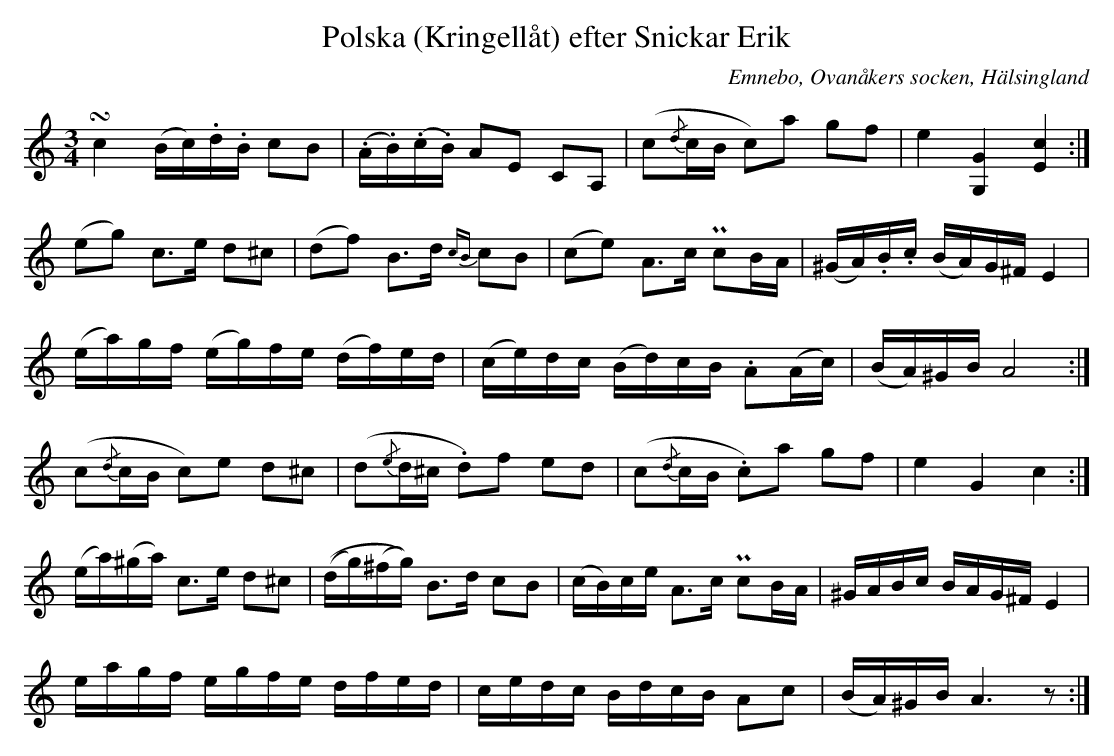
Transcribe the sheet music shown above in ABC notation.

X:1
T: Polska (Kringellåt) efter Snickar Erik
O: Emnebo, Ovanåkers socken, Hälsingland
M: 3/4
L: 1/16
K: Am
!turn!c4 (Bc).d.B c2B2 | (.A.B)(.c.B) A2E2 C2A,2 | (c2{/d}cB c2)a2 g2f2 | e4 [GG,]4 [cE]4 :|
(e2g2) c2>e2 d2^c2 | (d2f2) B2>d2 {cB}c2B2 | (c2e2) A2>c2 Pc2BA | (^GA).B.c (BA)G^F E4 |
(ea)gf (eg)fe (df)ed | (ce)dc (Bd)cB .A2(Ac) | (BA)^GB A8 :|
(c2{/d}cB c2)e2 d2^c2 |(d2{/e}d^c .d2)f2 e2d2 | (c2{/d}cB .c2)a2 g2f2 | e4 G4 c4 :|
(ea)(^ga) c2>e2 d2^c2 |((dg)(^fg)) B2>d2 c2B2 | (cB)ce A2>c2 Pc2BA | ^GABc BAG^F E4 |
eagf egfe dfed |cedc BdcB A2c2 | (BA)^GB A6 z2 :|
